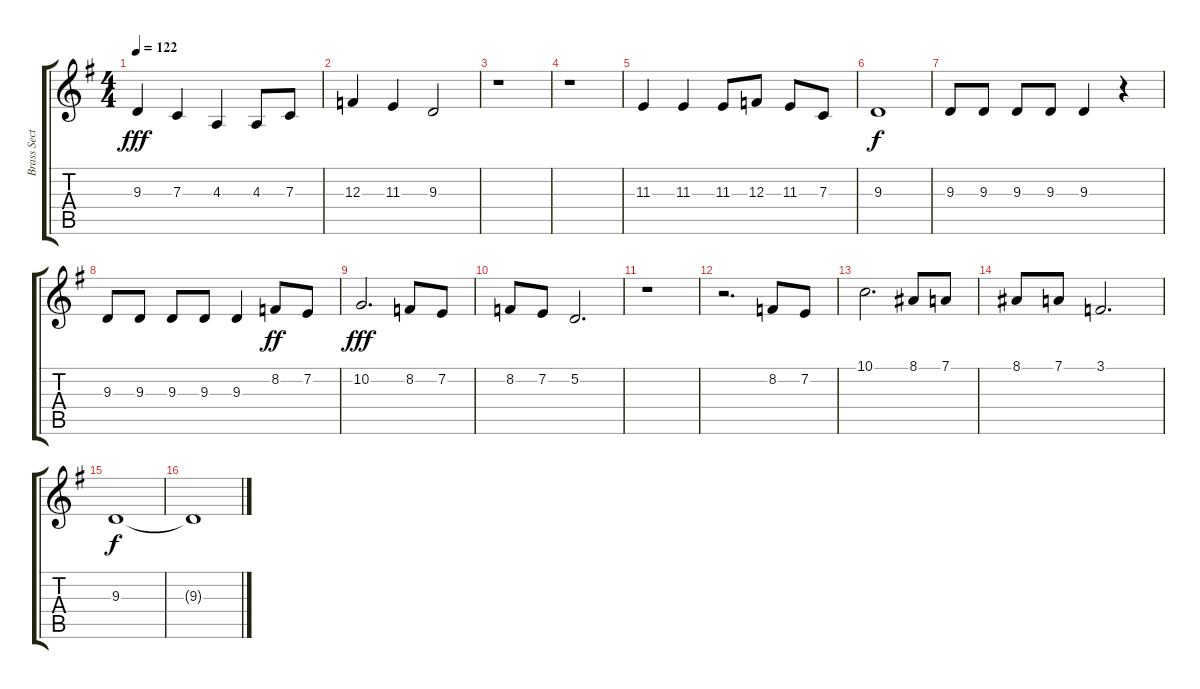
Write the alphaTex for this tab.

\track ("Brass Section" "Brass Sect") {instrument frenchhorn}
\staff {score tabs}
\tuning (D4 A3 F3 C3 G2 D2) {hide}
\ts (4 4)
\tempo 122
\clef g2
\ks g
9.3.4{dy fff} 7.3.4 4.3.4 4.3.8 7.3.8 |
12.3.4 11.3.4 9.3.2 |
r.1 |
r.1 |
11.3.4 11.3.4 11.3.8 12.3.8 11.3.8 7.3.8 |
9.3.1{dy f} |
9.3.8 9.3.8 9.3.8 9.3.8 9.3.4 r.4 |
9.3.8 9.3.8 9.3.8 9.3.8 9.3.4 8.2.8{dy ff} 7.2.8 |
10.2.2{d dy fff} 8.2.8 7.2.8 |
8.2.8 7.2.8 5.2.2{d} |
r.1 |
r.2{d} 8.2.8 7.2.8 |
10.1.2{d} 8.1.8 7.1.8 |
8.1.8 7.1.8 3.1.2{d} |
9.3.1{dy f volume 0} |
9.3{t}.1
